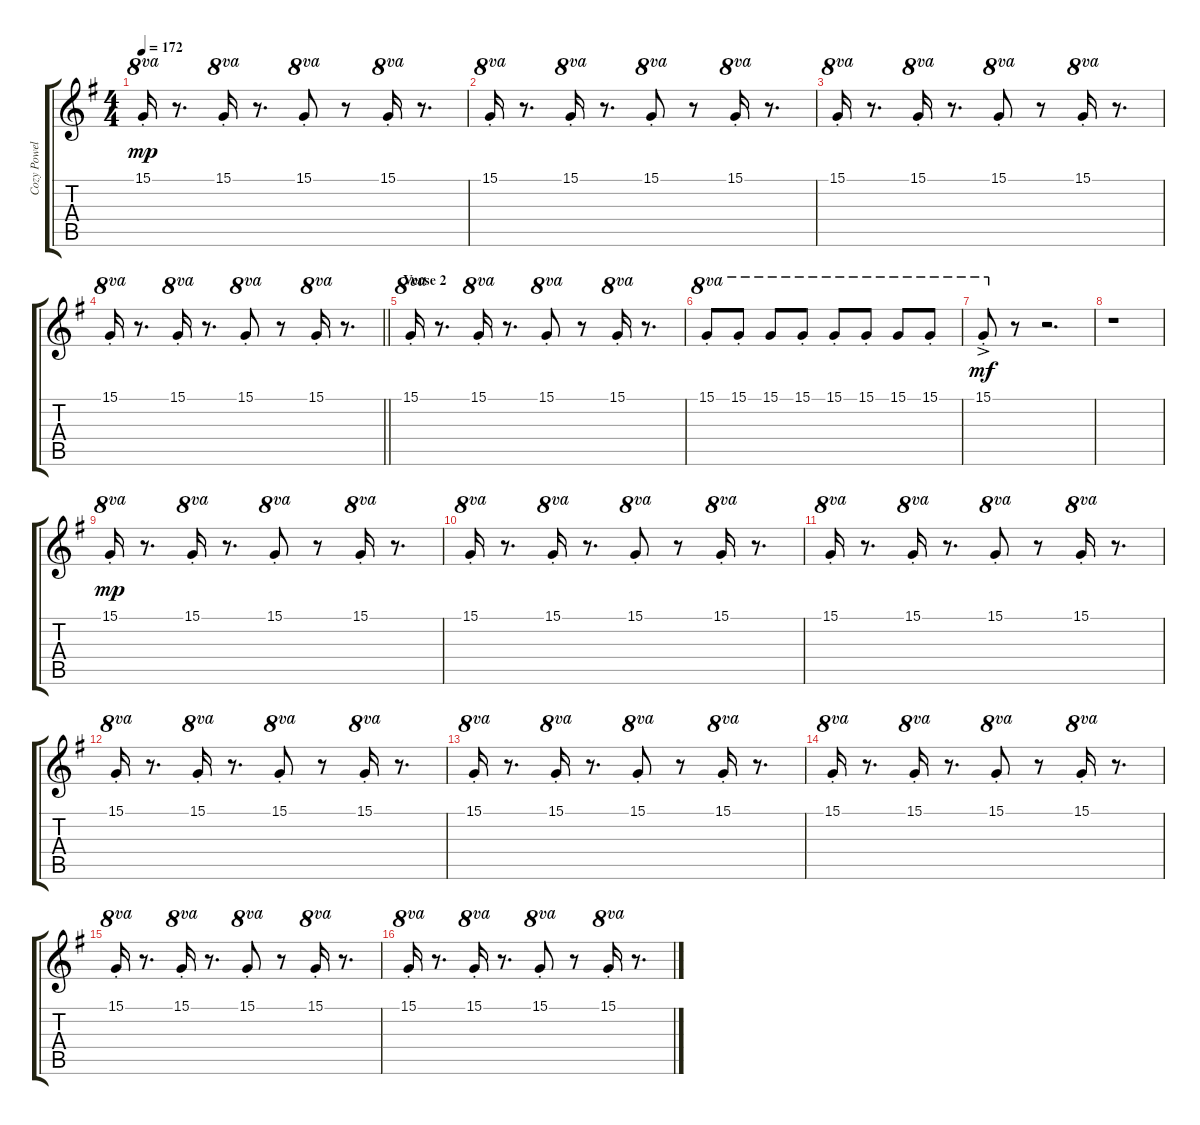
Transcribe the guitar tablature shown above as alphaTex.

\track ("Cozy Powell Cymbal" "Cozy Powel") {instrument telephonering}
\staff {score tabs}
\tuning (E4 B3 G3 D3 A2 E2) {hide}
\ts (4 4)
\tempo 172
\clef g2
\ks g
15.1{st}.16{ot 8va dy mp} r.8{d} 15.1{st}.16{ot 8va} r.8{d} 15.1{st}.8{ot 8va} r.8 15.1{st}.16{ot 8va} r.8{d} |
15.1{st}.16{ot 8va} r.8{d} 15.1{st}.16{ot 8va} r.8{d} 15.1{st}.8{ot 8va} r.8 15.1{st}.16{ot 8va} r.8{d} |
15.1{st}.16{ot 8va} r.8{d} 15.1{st}.16{ot 8va} r.8{d} 15.1{st}.8{ot 8va} r.8 15.1{st}.16{ot 8va} r.8{d} |
\barLineRight lightlight
15.1{st}.16{ot 8va} r.8{d} 15.1{st}.16{ot 8va} r.8{d} 15.1{st}.8{ot 8va} r.8 15.1{st}.16{ot 8va} r.8{d} |
\section ("" "Verse 2")
15.1{st}.16{ot 8va} r.8{d} 15.1{st}.16{ot 8va} r.8{d} 15.1{st}.8{ot 8va} r.8 15.1{st}.16{ot 8va} r.8{d} |
15.1{st}.8{ot 8va} 15.1{st}.8{ot 8va} 15.1.8{ot 8va} 15.1{st}.8{ot 8va} 15.1{st}.8{ot 8va} 15.1{st}.8{ot 8va} 15.1.8{ot 8va} 15.1{st}.8{ot 8va} |
15.1{ac st}.8{ot 8va dy mf} r.8 r.2{d} |
r.1 |
15.1{st}.16{ot 8va dy mp} r.8{d} 15.1{st}.16{ot 8va} r.8{d} 15.1{st}.8{ot 8va} r.8 15.1{st}.16{ot 8va} r.8{d} |
15.1{st}.16{ot 8va} r.8{d} 15.1{st}.16{ot 8va} r.8{d} 15.1{st}.8{ot 8va} r.8 15.1{st}.16{ot 8va} r.8{d} |
15.1{st}.16{ot 8va} r.8{d} 15.1{st}.16{ot 8va} r.8{d} 15.1{st}.8{ot 8va} r.8 15.1{st}.16{ot 8va} r.8{d} |
15.1{st}.16{ot 8va} r.8{d} 15.1{st}.16{ot 8va} r.8{d} 15.1{st}.8{ot 8va} r.8 15.1{st}.16{ot 8va} r.8{d} |
15.1{st}.16{ot 8va} r.8{d} 15.1{st}.16{ot 8va} r.8{d} 15.1{st}.8{ot 8va} r.8 15.1{st}.16{ot 8va} r.8{d} |
15.1{st}.16{ot 8va} r.8{d} 15.1{st}.16{ot 8va} r.8{d} 15.1{st}.8{ot 8va} r.8 15.1{st}.16{ot 8va} r.8{d} |
15.1{st}.16{ot 8va} r.8{d} 15.1{st}.16{ot 8va} r.8{d} 15.1{st}.8{ot 8va} r.8 15.1{st}.16{ot 8va} r.8{d} |
15.1{st}.16{ot 8va} r.8{d} 15.1{st}.16{ot 8va} r.8{d} 15.1{st}.8{ot 8va} r.8 15.1{st}.16{ot 8va} r.8{d}
